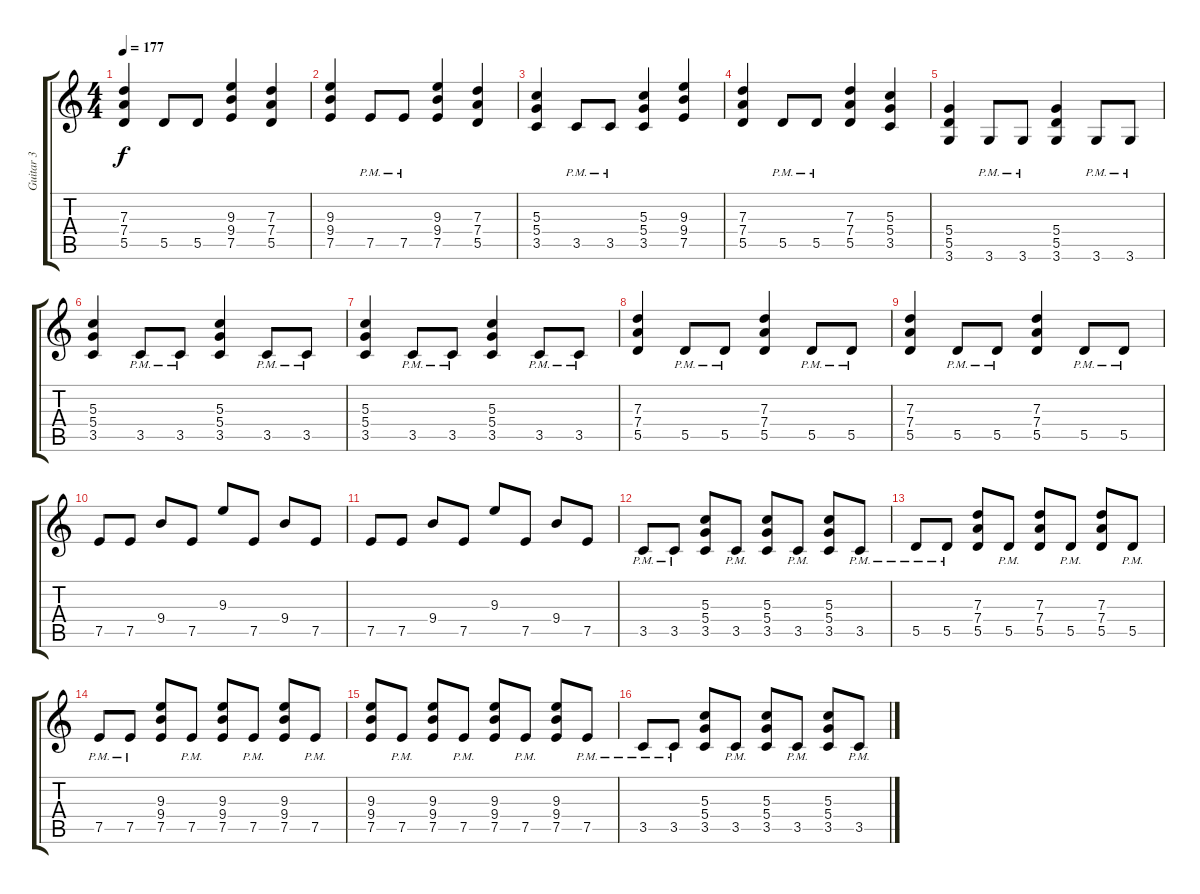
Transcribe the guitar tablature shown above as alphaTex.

\track ("Guitar 3" "Guitar 3") {instrument distortionguitar}
\staff {score tabs}
\tuning (E4 B3 G3 D3 A2 E2) {hide}
\ts (4 4)
\tempo 177
\clef g2
\ks c
(7.3 7.4 5.5).4{dy f} 5.5.8 5.5.8 (9.3 9.4 7.5).4 (7.3 7.4 5.5).4 |
(9.3 9.4 7.5).4 7.5{pm}.8 7.5{pm}.8 (9.3 9.4 7.5).4 (7.3 7.4 5.5).4 |
(5.3 5.4 3.5).4 3.5{pm}.8 3.5{pm}.8 (5.3 5.4 3.5).4 (9.3 9.4 7.5).4 |
(7.3 7.4 5.5).4 5.5{pm}.8 5.5{pm}.8 (7.3 7.4 5.5).4 (5.3 5.4 3.5).4 |
(5.4 5.5 3.6).4 3.6{pm}.8 3.6{pm}.8 (5.4 5.5 3.6).4 3.6{pm}.8 3.6{pm}.8 |
(5.3 5.4 3.5).4 3.5{pm}.8 3.5{pm}.8 (5.3 5.4 3.5).4 3.5{pm}.8 3.5{pm}.8 |
(5.3 5.4 3.5).4 3.5{pm}.8 3.5{pm}.8 (5.3 5.4 3.5).4 3.5{pm}.8 3.5{pm}.8 |
(7.3 7.4 5.5).4 5.5{pm}.8 5.5{pm}.8 (7.3 7.4 5.5).4 5.5{pm}.8 5.5{pm}.8 |
(7.3 7.4 5.5).4 5.5{pm}.8 5.5{pm}.8 (7.3 7.4 5.5).4 5.5{pm}.8 5.5{pm}.8 |
7.5.8 7.5.8 9.4.8 7.5.8 9.3.8 7.5.8 9.4.8 7.5.8 |
7.5.8 7.5.8 9.4.8 7.5.8 9.3.8 7.5.8 9.4.8 7.5.8 |
3.5{pm}.8 3.5{pm}.8 (5.3 5.4 3.5).8 3.5{pm}.8 (5.3 5.4 3.5).8 3.5{pm}.8 (5.3 5.4 3.5).8 3.5{pm}.8 |
5.5{pm}.8 5.5{pm}.8 (7.3 7.4 5.5).8 5.5{pm}.8 (7.3 7.4 5.5).8 5.5{pm}.8 (7.3 7.4 5.5).8 5.5{pm}.8 |
7.5{pm}.8 7.5{pm}.8 (9.3 9.4 7.5).8 7.5{pm}.8 (9.3 9.4 7.5).8 7.5{pm}.8 (9.3 9.4 7.5).8 7.5{pm}.8 |
(9.3 9.4 7.5).8 7.5{pm}.8 (9.3 9.4 7.5).8 7.5{pm}.8 (9.3 9.4 7.5).8 7.5{pm}.8 (9.3 9.4 7.5).8 7.5{pm}.8 |
3.5{pm}.8 3.5{pm}.8 (5.3 5.4 3.5).8 3.5{pm}.8 (5.3 5.4 3.5).8 3.5{pm}.8 (5.3 5.4 3.5).8 3.5{pm}.8
